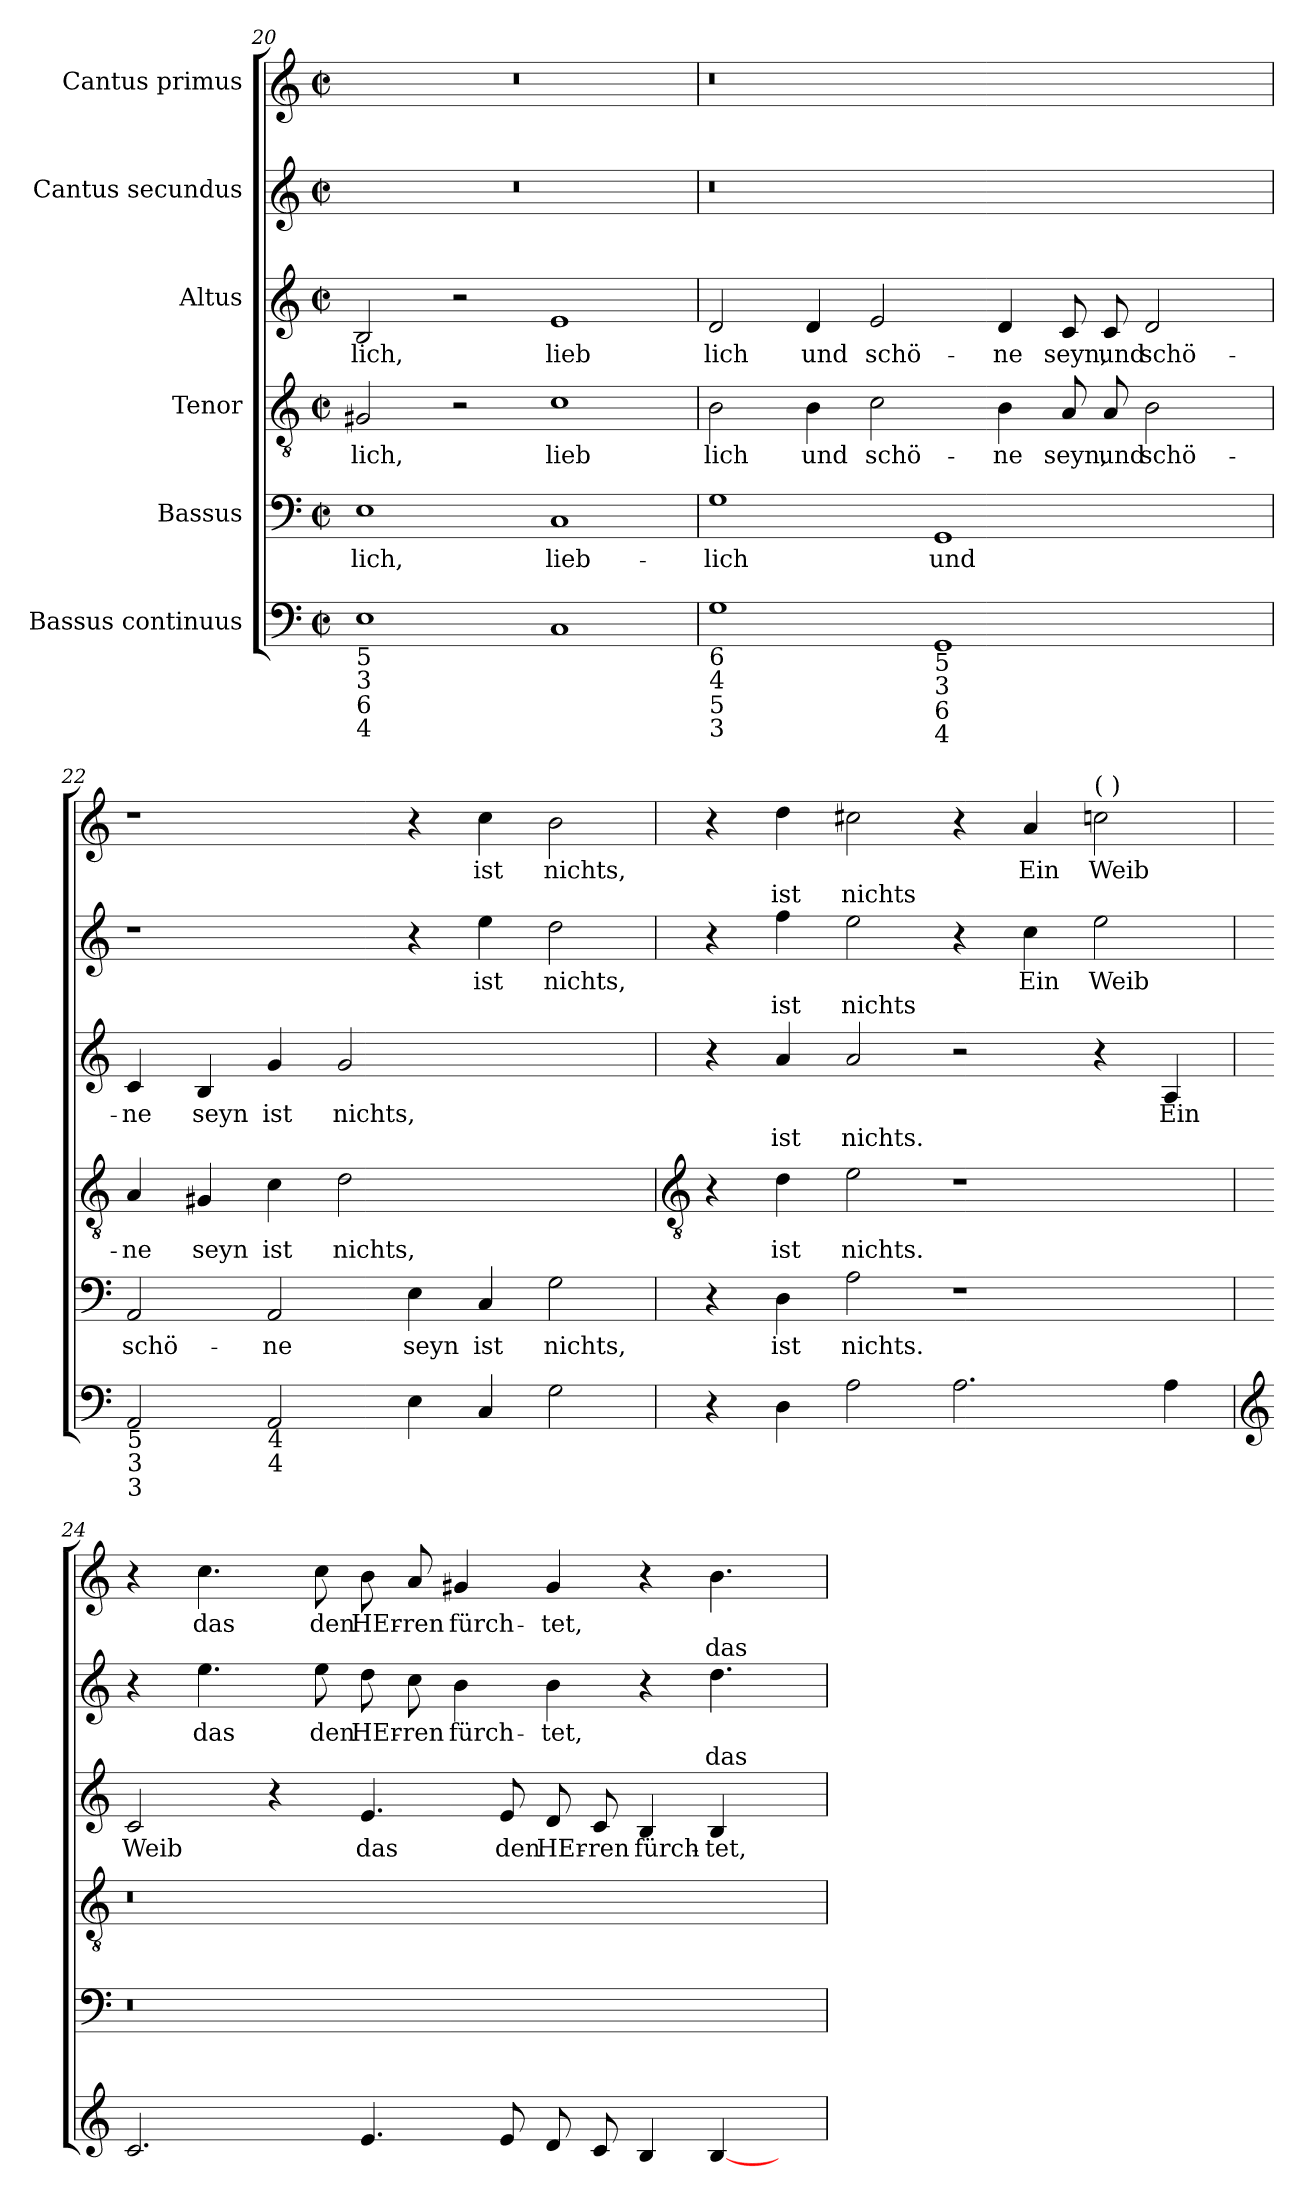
**kern	**kern	**text	**kern	**text	**kern	**text	**text	**kern	**text	**text	**kern	**text	**text
*part6	*part5	*part5	*part4	*part4	*part3	*part3	*part3	*part2	*part2	*part2	*part1	*part1	*part1
*staff6	*staff5	*staff5	*staff4	*staff4	*staff3	*staff3	*staff3	*staff2	*staff2	*staff2	*staff1	*staff1	*staff1
*I"Bassus continuus	*I"Bassus	*	*I"Tenor	*	*I"Altus	*	*	*I"Cantus secundus	*	*	*I"Cantus primus	*	*
*clefF4	*clefF4	*	*clefGv2	*	*clefG2	*	*	*clefG2	*	*	*clefG2	*	*
*k[]	*k[]	*	*k[]	*	*k[]	*	*	*k[]	*	*	*k[]	*	*
*C:	*C:	*	*C:	*	*C:	*	*	*C:	*	*	*C:	*	*
*M4/2	*M4/2	*	*M4/2	*	*M4/2	*	*	*M4/2	*	*	*M4/2	*	*
*met(c|)	*met(c|)	*	*met(c|)	*	*met(c|)	*	*	*met(c|)	*	*	*met(c|)	*	*
=20	=20	=20	=20	=20	=20	=20	=20	=20	=20	=20	=20	=20	=20
!LO:TX:b:t=5\n3	!	!	!	!	!	!	!	!	!	!	!	!	!
!LO:TX:b:t=6\n4	!	!	!	!	!	!	!	!	!	!	!	!	!
!	!	!LO:LY:b	!	!LO:LY:b	!	!LO:LY:b	!	!	!	!	!	!	!
1E	1E	-lich,	2G#X	lich,	2B	lich,	.	0r	.	.	0r	.	.
.	.	.	2r	.	2r	.	.	.	.	.	.	.	.
!	!	!LO:LY:b	!	!LO:LY:b	!	!LO:LY:b	!	!	!	!	!	!	!
1C	1C	lieb-	1c	lieb	1e	lieb	.	.	.	.	.	.	.
=21	=21	=21	=21	=21	=21	=21	=21	=21	=21	=21	=21	=21	=21
!LO:TX:b:t=6\n4	!	!	!	!	!	!	!	!	!	!	!	!	!
!LO:TX:b:t=5\n3	!	!	!	!	!	!	!	!	!	!	!	!	!
!	!	!LO:LY:b	!	!LO:LY:b	!	!LO:LY:b	!	!	!	!	!	!	!
1G	1G	-lich	2B	lich	2d	lich	.	0r	.	.	0r	.	.
!	!	!	!	!LO:LY:b	!	!LO:LY:b	!	!	!	!	!	!	!
.	.	.	4B	und	4d	und	.	.	.	.	.	.	.
!	!	!	!	!LO:LY:b	!	!LO:LY:b	!	!	!	!	!	!	!
.	.	.	2c	schö-	2e	schö-	.	.	.	.	.	.	.
!LO:TX:b:t=5\n3	!	!	!	!	!	!	!	!	!	!	!	!	!
!LO:TX:b:t=6\n4	!	!	!	!	!	!	!	!	!	!	!	!	!
!	!	!LO:LY:b	!	!	!	!	!	!	!	!	!	!	!
1GG	1GG	und	.	.	.	.	.	.	.	.	.	.	.
!	!	!	!	!LO:LY:b	!	!LO:LY:b	!	!	!	!	!	!	!
.	.	.	4B	-ne	4d	-ne	.	.	.	.	.	.	.
!	!	!	!	!LO:LY:b	!	!LO:LY:b	!	!	!	!	!	!	!
.	.	.	8A	seyn,	8c	seyn,	.	.	.	.	.	.	.
!	!	!	!	!LO:LY:b	!	!LO:LY:b	!	!	!	!	!	!	!
.	.	.	8A	und	8c	und	.	.	.	.	.	.	.
!	!	!	!	!LO:LY:b	!	!LO:LY:b	!	!	!	!	!	!	!
.	.	.	2B	schö-	2d	schö-	.	.	.	.	.	.	.
4ryy	4ryy	.	.	.	.	.	.	4ryy	.	.	4ryy	.	.
=22	=22	=22	=22	=22	=22	=22	=22	=22	=22	=22	=22	=22	=22
!LO:TX:b:t=5\n3	!	!	!	!	!	!	!	!	!	!	!	!	!
!LO:TX:b:t=3	!	!	!	!	!	!	!	!	!	!	!	!	!
!	!	!LO:LY:b	!	!LO:LY:b	!	!LO:LY:b	!	!	!	!	!	!	!
2AA	2AA	schö-	4A	-ne	4c	-ne	.	1r	.	.	1r	.	.
!	!	!	!	!LO:LY:b	!	!LO:LY:b	!	!	!	!	!	!	!
.	.	.	4G#X	seyn	4B	seyn	.	.	.	.	.	.	.
!LO:TX:b:t=4	!	!	!	!	!	!	!	!	!	!	!	!	!
!LO:TX:b:t=4	!	!	!	!	!	!	!	!	!	!	!	!	!
!	!	!LO:LY:b	!	!LO:LY:b	!	!LO:LY:b	!	!	!	!	!	!	!
2AA	2AA	-ne	4c	ist	4g	ist	.	.	.	.	.	.	.
!	!	!	!	!LO:LY:b	!	!LO:LY:b	!	!	!	!	!	!	!
.	.	.	2d	nichts,	2g	nichts,	.	.	.	.	.	.	.
!	!	!LO:LY:b	!	!	!	!	!	!	!	!	!	!	!
4E	4E	seyn	.	.	.	.	.	4r	.	.	4r	.	.
!	!	!LO:LY:b	!	!	!	!	!	!	!LO:LY:b	!	!	!LO:LY:b	!
4C	4C	ist	2.ryy	.	2.ryy	.	.	4ee	ist	.	4cc	ist	.
!	!	!LO:LY:b	!	!	!	!	!	!	!LO:LY:b	!	!	!LO:LY:b	!
2G	2G	nichts,	.	.	.	.	.	2dd	nichts,	.	2b	nichts,	.
!!LO:LB:g=z
=23	=23	=23	=23	=23	=23	=23	=23	=23	=23	=23	=23	=23	=23
*	*	*	*clefGv2	*	*	*	*	*	*	*	*	*	*
4r	4r	.	4r	.	4r	.	.	4r	.	.	4r	.	.
!	!	!LO:LY:b	!	!LO:LY:b	!	!	!LO:LY:b	!	!	!LO:LY:b	!	!	!LO:LY:b
4D	4D	ist	4d	ist	4a	.	ist	4ff	.	ist	4dd	.	ist
!	!	!LO:LY:b	!	!LO:LY:b	!	!	!LO:LY:b	!	!	!LO:LY:b	!	!	!LO:LY:b
2A	2A	nichts.	2e	nichts.	2a	.	nichts.	2ee	.	nichts	2cc#X	.	nichts
2.A	1r	.	1r	.	2r	.	.	4r	.	.	4r	.	.
!	!	!	!	!	!	!	!	!	!LO:LY:b	!	!	!LO:LY:b	!
.	.	.	.	.	.	.	.	4cc	Ein	.	4a	Ein	.
!	!	!	!	!	!	!	!	!	!	!	!LO:TX:a:t=(  )	!	!
!	!	!	!	!	!	!	!	!	!LO:LY:b	!	!	!LO:LY:b	!
.	.	.	.	.	4r	.	.	2ee	Weib	.	2cc	Weib	.
!	!	!	!	!	!	!LO:LY:b	!	!	!	!	!	!	!
4A	.	.	.	.	4A	Ein	.	.	.	.	.	.	.
=24	=24	=24	=24	=24	=24	=24	=24	=24	=24	=24	=24	=24	=24
*clefG2	*	*	*	*	*	*	*	*	*	*	*	*	*
!	!	!	!	!	!	!LO:LY:b	!	!	!	!	!	!	!
2.c	0r	.	0r	.	2c	Weib	.	4r	.	.	4r	.	.
!	!	!	!	!	!	!	!	!	!LO:LY:b	!	!	!LO:LY:b	!
.	.	.	.	.	.	.	.	4.ee	das	.	4.cc	das	.
.	.	.	.	.	4r	.	.	.	.	.	.	.	.
!	!	!	!	!	!	!	!	!	!LO:LY:b	!	!	!LO:LY:b	!
.	.	.	.	.	.	.	.	8ee	den	.	8cc	den	.
!	!	!	!	!	!	!LO:LY:b	!	!	!LO:LY:b	!	!	!LO:LY:b	!
4.e	.	.	.	.	4.e	das	.	8dd	HEr-	.	8b	HEr-	.
!	!	!	!	!	!	!	!	!	!LO:LY:b	!	!	!LO:LY:b	!
.	.	.	.	.	.	.	.	8cc	-ren	.	8a	-ren	.
!	!	!	!	!	!	!	!	!	!LO:LY:b	!	!	!LO:LY:b	!
.	.	.	.	.	.	.	.	4b	fürch-	.	4g#X	fürch-	.
!	!	!	!	!	!	!LO:LY:b	!	!	!	!	!	!	!
8e	.	.	.	.	8e	den	.	.	.	.	.	.	.
!	!	!	!	!	!	!LO:LY:b	!	!	!LO:LY:b	!	!	!LO:LY:b	!
8d	.	.	.	.	8d	HEr-	.	4b	-tet,	.	4g#	-tet,	.
!	!	!	!	!	!	!LO:LY:b	!	!	!	!	!	!	!
8c	.	.	.	.	8c	-ren	.	.	.	.	.	.	.
!	!	!	!	!	!	!LO:LY:b	!	!	!	!	!	!	!
4B	.	.	.	.	4B	fürch-	.	4r	.	.	4r	.	.
!	!	!	!	!	!	!LO:LY:b	!	!	!	!LO:LY:b	!	!	!LO:LY:b
[4B	.	.	.	.	4B	-tet,	.	4.dd	.	das	4.b	.	das
8ryy	8ryy	.	8ryy	.	8ryy	.	.	.	.	.	.	.	.
=	=	=	=	=	=	=	=	=	=	=	=	=	=
*-	*-	*-	*-	*-	*-	*-	*-	*-	*-	*-	*-	*-	*-
